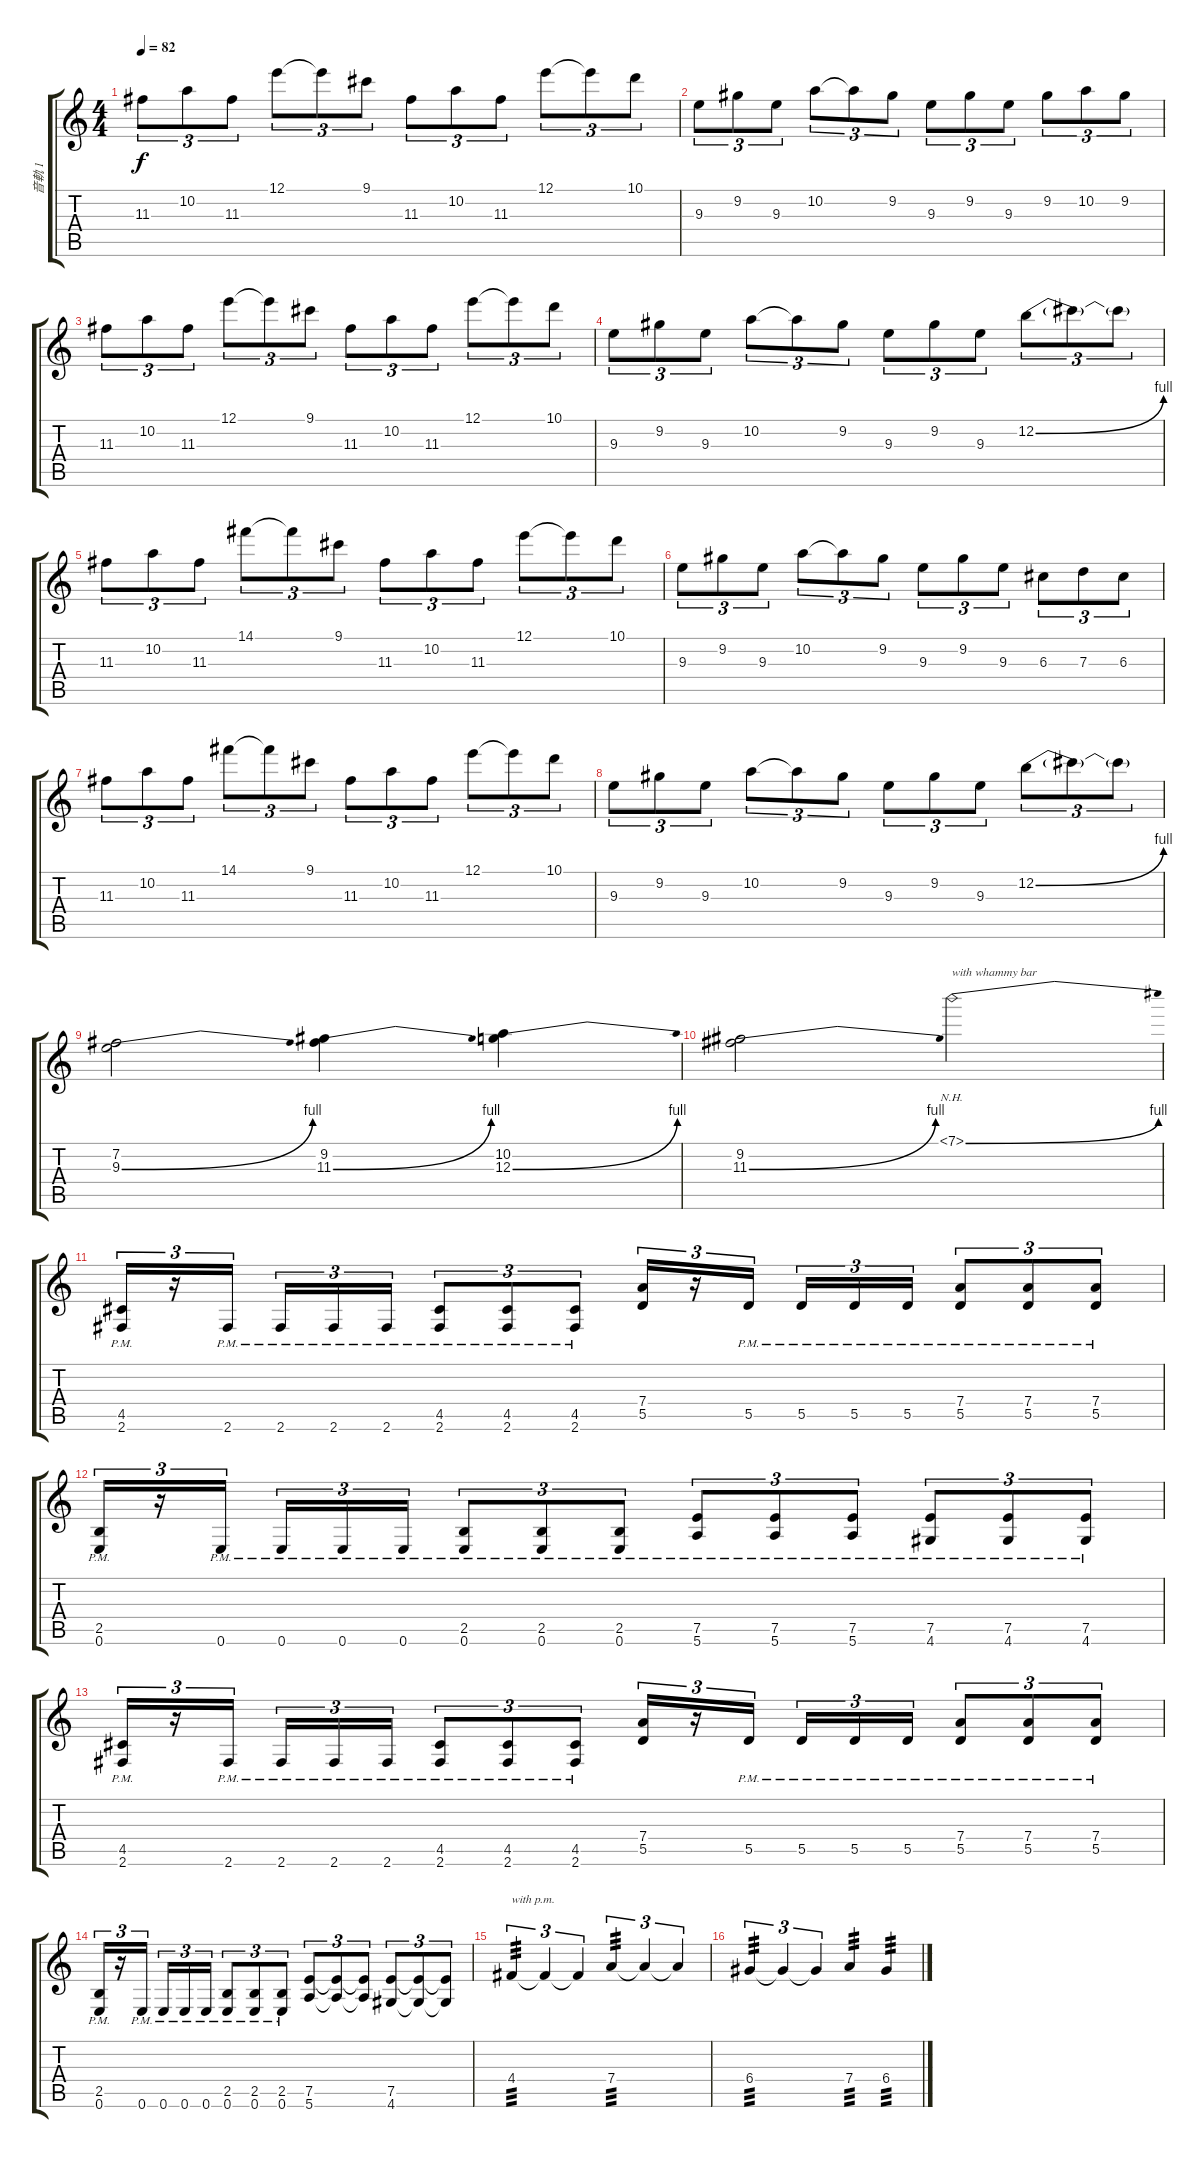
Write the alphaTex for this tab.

\track ("音軌 1" "音軌 1") {instrument overdrivenguitar}
\staff {score tabs}
\tuning (E4 B3 G3 D3 A2 E2) {hide}
\ts (4 4)
\tempo 82
\clef g2
\ks c
11.3.8{tu (3 2) dy f instrument overdrivenguitar} 10.2.8{tu (3 2)} 11.3.8{tu (3 2)} 12.1.8{tu (3 2)} 12.1{t}.8{tu (3 2)} 9.1.8{tu (3 2)} 11.3.8{tu (3 2)} 10.2.8{tu (3 2)} 11.3.8{tu (3 2)} 12.1.8{tu (3 2)} 12.1{t}.8{tu (3 2)} 10.1.8{tu (3 2)} |
9.3.8{tu (3 2)} 9.2.8{tu (3 2)} 9.3.8{tu (3 2)} 10.2.8{tu (3 2)} 10.2{t}.8{tu (3 2)} 9.2.8{tu (3 2)} 9.3.8{tu (3 2)} 9.2.8{tu (3 2)} 9.3.8{tu (3 2)} 9.2.8{tu (3 2)} 10.2.8{tu (3 2)} 9.2.8{tu (3 2)} |
11.3.8{tu (3 2)} 10.2.8{tu (3 2)} 11.3.8{tu (3 2)} 12.1.8{tu (3 2)} 12.1{t}.8{tu (3 2)} 9.1.8{tu (3 2)} 11.3.8{tu (3 2)} 10.2.8{tu (3 2)} 11.3.8{tu (3 2)} 12.1.8{tu (3 2)} 12.1{t}.8{tu (3 2)} 10.1.8{tu (3 2)} |
9.3.8{tu (3 2)} 9.2.8{tu (3 2)} 9.3.8{tu (3 2)} 10.2.8{tu (3 2)} 10.2{t}.8{tu (3 2)} 9.2.8{tu (3 2)} 9.3.8{tu (3 2)} 9.2.8{tu (3 2)} 9.3.8{tu (3 2)} 12.2{be (bend 0 0 60 4)}.8{tu (3 2)} 12.2{t}.8{tu (3 2)} 12.2{t}.8{tu (3 2)} |
11.3.8{tu (3 2)} 10.2.8{tu (3 2)} 11.3.8{tu (3 2)} 14.1.8{tu (3 2)} 14.1{t}.8{tu (3 2)} 9.1.8{tu (3 2)} 11.3.8{tu (3 2)} 10.2.8{tu (3 2)} 11.3.8{tu (3 2)} 12.1.8{tu (3 2)} 12.1{t}.8{tu (3 2)} 10.1.8{tu (3 2)} |
9.3.8{tu (3 2)} 9.2.8{tu (3 2)} 9.3.8{tu (3 2)} 10.2.8{tu (3 2)} 10.2{t}.8{tu (3 2)} 9.2.8{tu (3 2)} 9.3.8{tu (3 2)} 9.2.8{tu (3 2)} 9.3.8{tu (3 2)} 6.3.8{tu (3 2)} 7.3.8{tu (3 2)} 6.3.8{tu (3 2)} |
11.3.8{tu (3 2)} 10.2.8{tu (3 2)} 11.3.8{tu (3 2)} 14.1.8{tu (3 2)} 14.1{t}.8{tu (3 2)} 9.1.8{tu (3 2)} 11.3.8{tu (3 2)} 10.2.8{tu (3 2)} 11.3.8{tu (3 2)} 12.1.8{tu (3 2)} 12.1{t}.8{tu (3 2)} 10.1.8{tu (3 2)} |
9.3.8{tu (3 2)} 9.2.8{tu (3 2)} 9.3.8{tu (3 2)} 10.2.8{tu (3 2)} 10.2{t}.8{tu (3 2)} 9.2.8{tu (3 2)} 9.3.8{tu (3 2)} 9.2.8{tu (3 2)} 9.3.8{tu (3 2)} 12.2{be (bend 0 0 60 4)}.8{tu (3 2)} 12.2{t}.8{tu (3 2)} 12.2{t}.8{tu (3 2)} |
(7.2 9.3{be (bend 0 0 60 4)}).2 (9.2 11.3{be (bend 0 0 60 4)}).4 (10.2 12.3{be (bend 0 0 60 4)}).4 |
(9.2 11.3{be (bend 0 0 60 4)}).2 7.1{be (bend 0 0 60 4) nh}.2{txt "with whammy bar"} |
(4.5{pm} 2.6{pm}).16{tu (3 2)} r.16{tu (3 2)} 2.6{pm}.16{tu (3 2) beam splitsecondary} 2.6{pm}.16{tu (3 2)} 2.6{pm}.16{tu (3 2)} 2.6{pm}.16{tu (3 2)} (4.5{pm} 2.6{pm}).8{tu (3 2)} (4.5{pm} 2.6{pm}).8{tu (3 2)} (4.5{pm} 2.6{pm}).8{tu (3 2)} (7.4 5.5).16{tu (3 2)} r.16{tu (3 2)} 5.5{pm}.16{tu (3 2) beam splitsecondary} 5.5{pm}.16{tu (3 2)} 5.5{pm}.16{tu (3 2)} 5.5{pm}.16{tu (3 2)} (7.4{pm} 5.5{pm}).8{tu (3 2)} (7.4{pm} 5.5{pm}).8{tu (3 2)} (7.4{pm} 5.5{pm}).8{tu (3 2)} |
(2.5{pm} 0.6{pm}).16{tu (3 2)} r.16{tu (3 2)} 0.6{pm}.16{tu (3 2) beam splitsecondary} 0.6{pm}.16{tu (3 2)} 0.6{pm}.16{tu (3 2)} 0.6{pm}.16{tu (3 2)} (2.5{pm} 0.6{pm}).8{tu (3 2)} (2.5{pm} 0.6{pm}).8{tu (3 2)} (2.5{pm} 0.6{pm}).8{tu (3 2)} (7.5{pm} 5.6{pm}).8{tu (3 2)} (7.5{pm} 5.6{pm}).8{tu (3 2)} (7.5{pm} 5.6{pm}).8{tu (3 2)} (7.5{pm} 4.6{pm}).8{tu (3 2)} (7.5{pm} 4.6{pm}).8{tu (3 2)} (7.5{pm} 4.6{pm}).8{tu (3 2)} |
(4.5{pm} 2.6{pm}).16{tu (3 2)} r.16{tu (3 2)} 2.6{pm}.16{tu (3 2) beam splitsecondary} 2.6{pm}.16{tu (3 2)} 2.6{pm}.16{tu (3 2)} 2.6{pm}.16{tu (3 2)} (4.5{pm} 2.6{pm}).8{tu (3 2)} (4.5{pm} 2.6{pm}).8{tu (3 2)} (4.5{pm} 2.6{pm}).8{tu (3 2)} (7.4 5.5).16{tu (3 2)} r.16{tu (3 2)} 5.5{pm}.16{tu (3 2) beam splitsecondary} 5.5{pm}.16{tu (3 2)} 5.5{pm}.16{tu (3 2)} 5.5{pm}.16{tu (3 2)} (7.4{pm} 5.5{pm}).8{tu (3 2)} (7.4{pm} 5.5{pm}).8{tu (3 2)} (7.4{pm} 5.5{pm}).8{tu (3 2)} |
(2.5{pm} 0.6{pm}).16{tu (3 2)} r.16{tu (3 2)} 0.6{pm}.16{tu (3 2) beam splitsecondary} 0.6{pm}.16{tu (3 2)} 0.6{pm}.16{tu (3 2)} 0.6{pm}.16{tu (3 2)} (2.5{pm} 0.6{pm}).8{tu (3 2)} (2.5{pm} 0.6{pm}).8{tu (3 2)} (2.5{pm} 0.6{pm}).8{tu (3 2)} (7.5 5.6).8{tu (3 2)} (7.5{t} 5.6{t}).8{tu (3 2)} (7.5{t} 5.6{t}).8{tu (3 2)} (7.5 4.6).8{tu (3 2)} (7.5{t} 4.6{t}).8{tu (3 2)} (7.5{t} 4.6{t}).8{tu (3 2)} |
4.4.4{tu (3 2) txt "with p.m." tp 3} 4.4{t}.4{tu (3 2)} 4.4{t}.4{tu (3 2)} 7.4.4{tu (3 2) tp 3} 7.4{t}.4{tu (3 2)} 7.4{t}.4{tu (3 2)} |
6.4.4{tu (3 2) tp 3} 6.4{t}.4{tu (3 2)} 6.4{t}.4{tu (3 2)} 7.4.4{tp 3} 6.4.4{tp 3}
